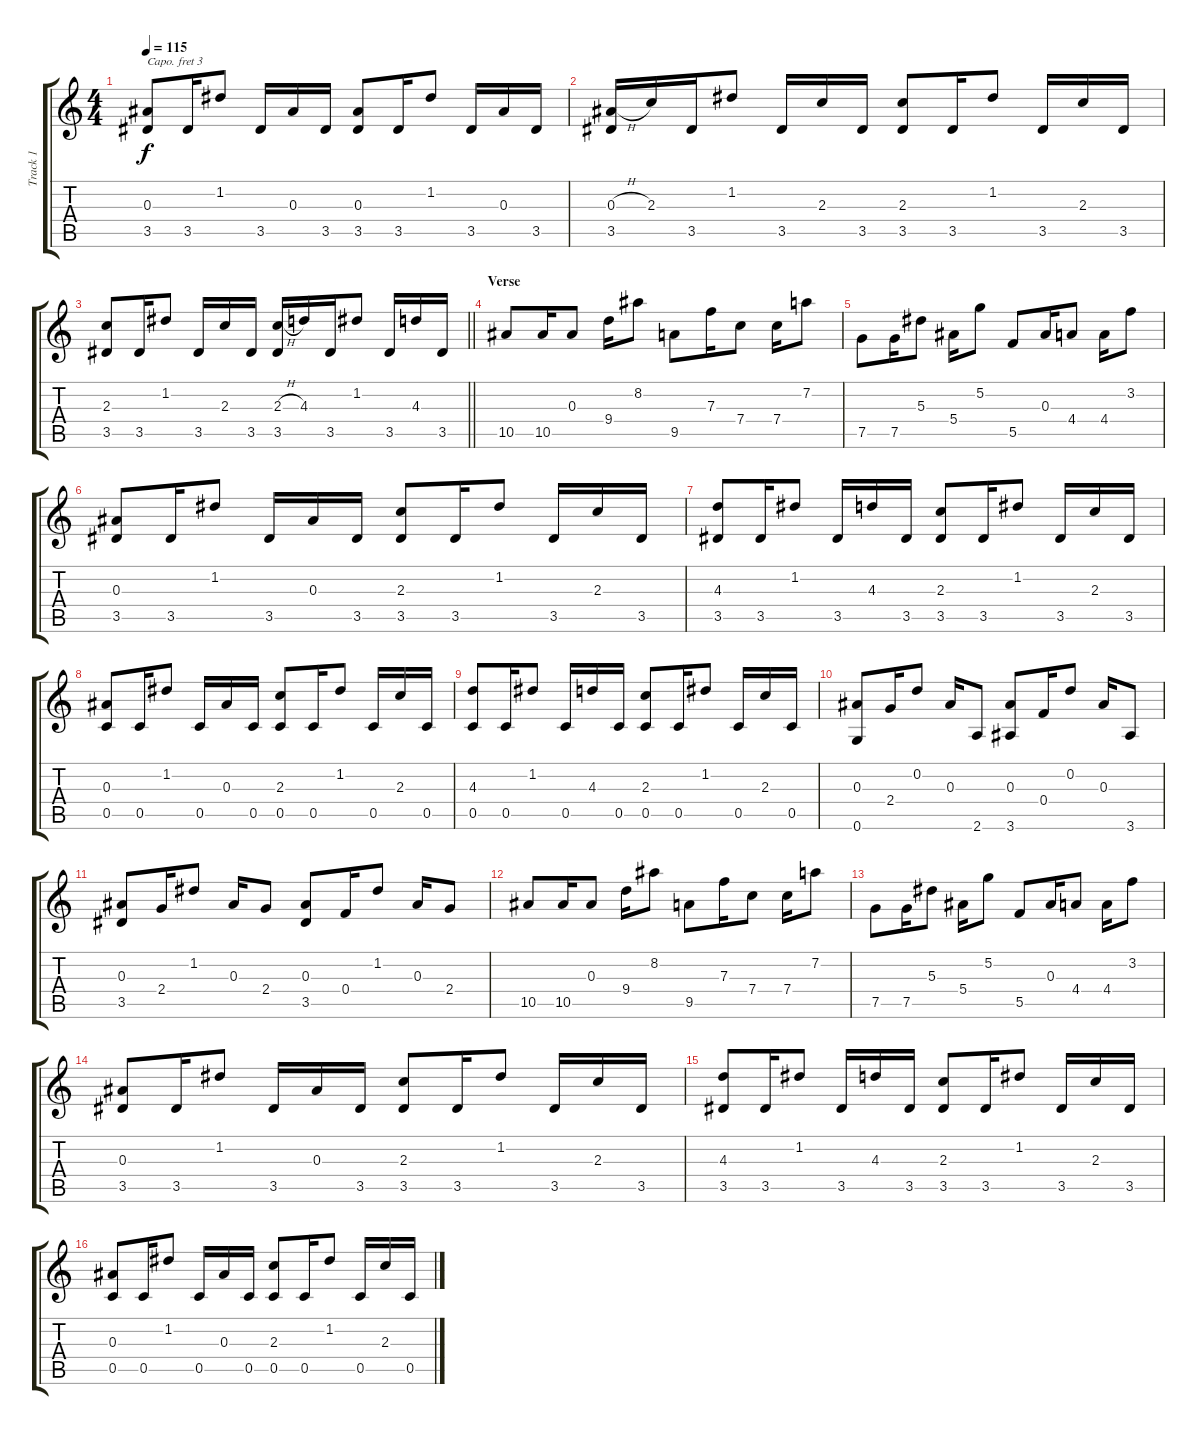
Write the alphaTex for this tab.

\track ("Track 1" "Track 1") {instrument acousticguitarsteel}
\staff {score tabs}
\capo 3
\tuning (E4 B3 G3 D3 A2 E2) {hide}
\ts (4 4)
\tempo 115
\clef g2
\ks c
(0.3 3.5).8{dy f} 3.5.16 1.2.8 3.5.16 0.3.16 3.5.16 (0.3 3.5).8 3.5.16 1.2.8 3.5.16 0.3.16 3.5.16 |
(0.3{h} 3.5).16 2.3.16 3.5.16 1.2.8 3.5.16 2.3.16 3.5.16 (2.3 3.5).8 3.5.16 1.2.8 3.5.16 2.3.16 3.5.16 |
\barLineRight lightlight
(2.3 3.5).8 3.5.16 1.2.8 3.5.16 2.3.16 3.5.16 (2.3{h} 3.5).16 4.3.16 3.5.16 1.2.8 3.5.16 4.3.16 3.5.16 |
\section ("" "Verse")
10.5.8 10.5.16 0.3.8 9.4.16 8.2.8 9.5.8 7.3.16 7.4.8 7.4.16 7.2.8 |
7.5.8 7.5.16 5.3.8 5.4.16 5.2.8 5.5.8 0.3.16 4.4.8 4.4.16 3.2.8 |
(0.3 3.5).8 3.5.16 1.2.8 3.5.16 0.3.16 3.5.16 (2.3 3.5).8 3.5.16 1.2.8 3.5.16 2.3.16 3.5.16 |
(4.3 3.5).8 3.5.16 1.2.8 3.5.16 4.3.16 3.5.16 (2.3 3.5).8 3.5.16 1.2.8 3.5.16 2.3.16 3.5.16 |
(0.3 0.5).8 0.5.16 1.2.8 0.5.16 0.3.16 0.5.16 (2.3 0.5).8 0.5.16 1.2.8 0.5.16 2.3.16 0.5.16 |
(4.3 0.5).8 0.5.16 1.2.8 0.5.16 4.3.16 0.5.16 (2.3 0.5).8 0.5.16 1.2.8 0.5.16 2.3.16 0.5.16 |
(0.3 0.6).8 2.4.16 0.2.8 0.3.16 2.6.8 (0.3 3.6).8 0.4.16 0.2.8 0.3.16 3.6.8 |
(0.3 3.5).8 2.4.16 1.2.8 0.3.16 2.4.8 (0.3 3.5).8 0.4.16 1.2.8 0.3.16 2.4.8 |
10.5.8 10.5.16 0.3.8 9.4.16 8.2.8 9.5.8 7.3.16 7.4.8 7.4.16 7.2.8 |
7.5.8 7.5.16 5.3.8 5.4.16 5.2.8 5.5.8 0.3.16 4.4.8 4.4.16 3.2.8 |
(0.3 3.5).8 3.5.16 1.2.8 3.5.16 0.3.16 3.5.16 (2.3 3.5).8 3.5.16 1.2.8 3.5.16 2.3.16 3.5.16 |
(4.3 3.5).8 3.5.16 1.2.8 3.5.16 4.3.16 3.5.16 (2.3 3.5).8 3.5.16 1.2.8 3.5.16 2.3.16 3.5.16 |
(0.3 0.5).8 0.5.16 1.2.8 0.5.16 0.3.16 0.5.16 (2.3 0.5).8 0.5.16 1.2.8 0.5.16 2.3.16 0.5.16
